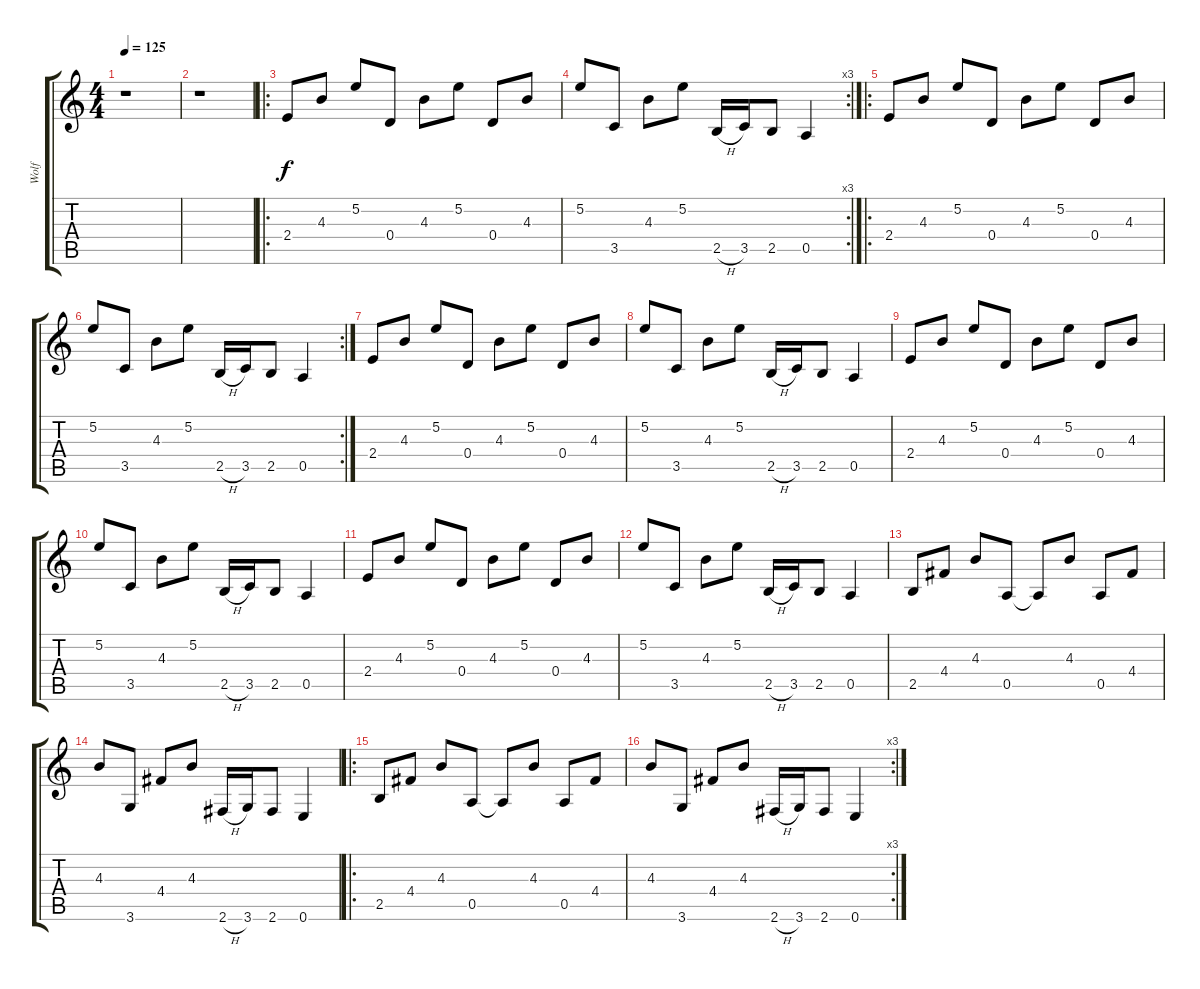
\track ("Wolf" "Wolf") {instrument overdrivenguitar}
\staff {score tabs}
\tuning (E4 B3 G3 D3 A2 E2) {hide}
\ts (4 4)
\tempo 125
\clef g2
\ks c
r.1{dy f} |
r.1 |
\ro
2.4.8 4.3.8 5.2.8 0.4.8 4.3.8 5.2.8 0.4.8 4.3.8 |
\rc 3
5.2.8 3.5.8 4.3.8 5.2.8 2.5{h}.16 3.5.16 2.5.8 0.5.4 |
\ro
2.4.8 4.3.8 5.2.8 0.4.8 4.3.8 5.2.8 0.4.8 4.3.8 |
\rc 2
5.2.8 3.5.8 4.3.8 5.2.8 2.5{h}.16 3.5.16 2.5.8 0.5.4 |
2.4.8 4.3.8 5.2.8 0.4.8 4.3.8 5.2.8 0.4.8 4.3.8 |
5.2.8 3.5.8 4.3.8 5.2.8 2.5{h}.16 3.5.16 2.5.8 0.5.4 |
2.4.8 4.3.8 5.2.8 0.4.8 4.3.8 5.2.8 0.4.8 4.3.8 |
5.2.8 3.5.8 4.3.8 5.2.8 2.5{h}.16 3.5.16 2.5.8 0.5.4 |
2.4.8 4.3.8 5.2.8 0.4.8 4.3.8 5.2.8 0.4.8 4.3.8 |
5.2.8 3.5.8 4.3.8 5.2.8 2.5{h}.16 3.5.16 2.5.8 0.5.4 |
2.5.8 4.4.8 4.3.8 0.5.8 0.5{t}.8 4.3.8 0.5.8 4.4.8 |
4.3.8 3.6.8 4.4.8 4.3.8 2.6{h}.16 3.6.16 2.6.8 0.6.4 |
\ro
2.5.8 4.4.8 4.3.8 0.5.8 0.5{t}.8 4.3.8 0.5.8 4.4.8 |
\rc 3
4.3.8 3.6.8 4.4.8 4.3.8 2.6{h}.16 3.6.16 2.6.8 0.6.4
